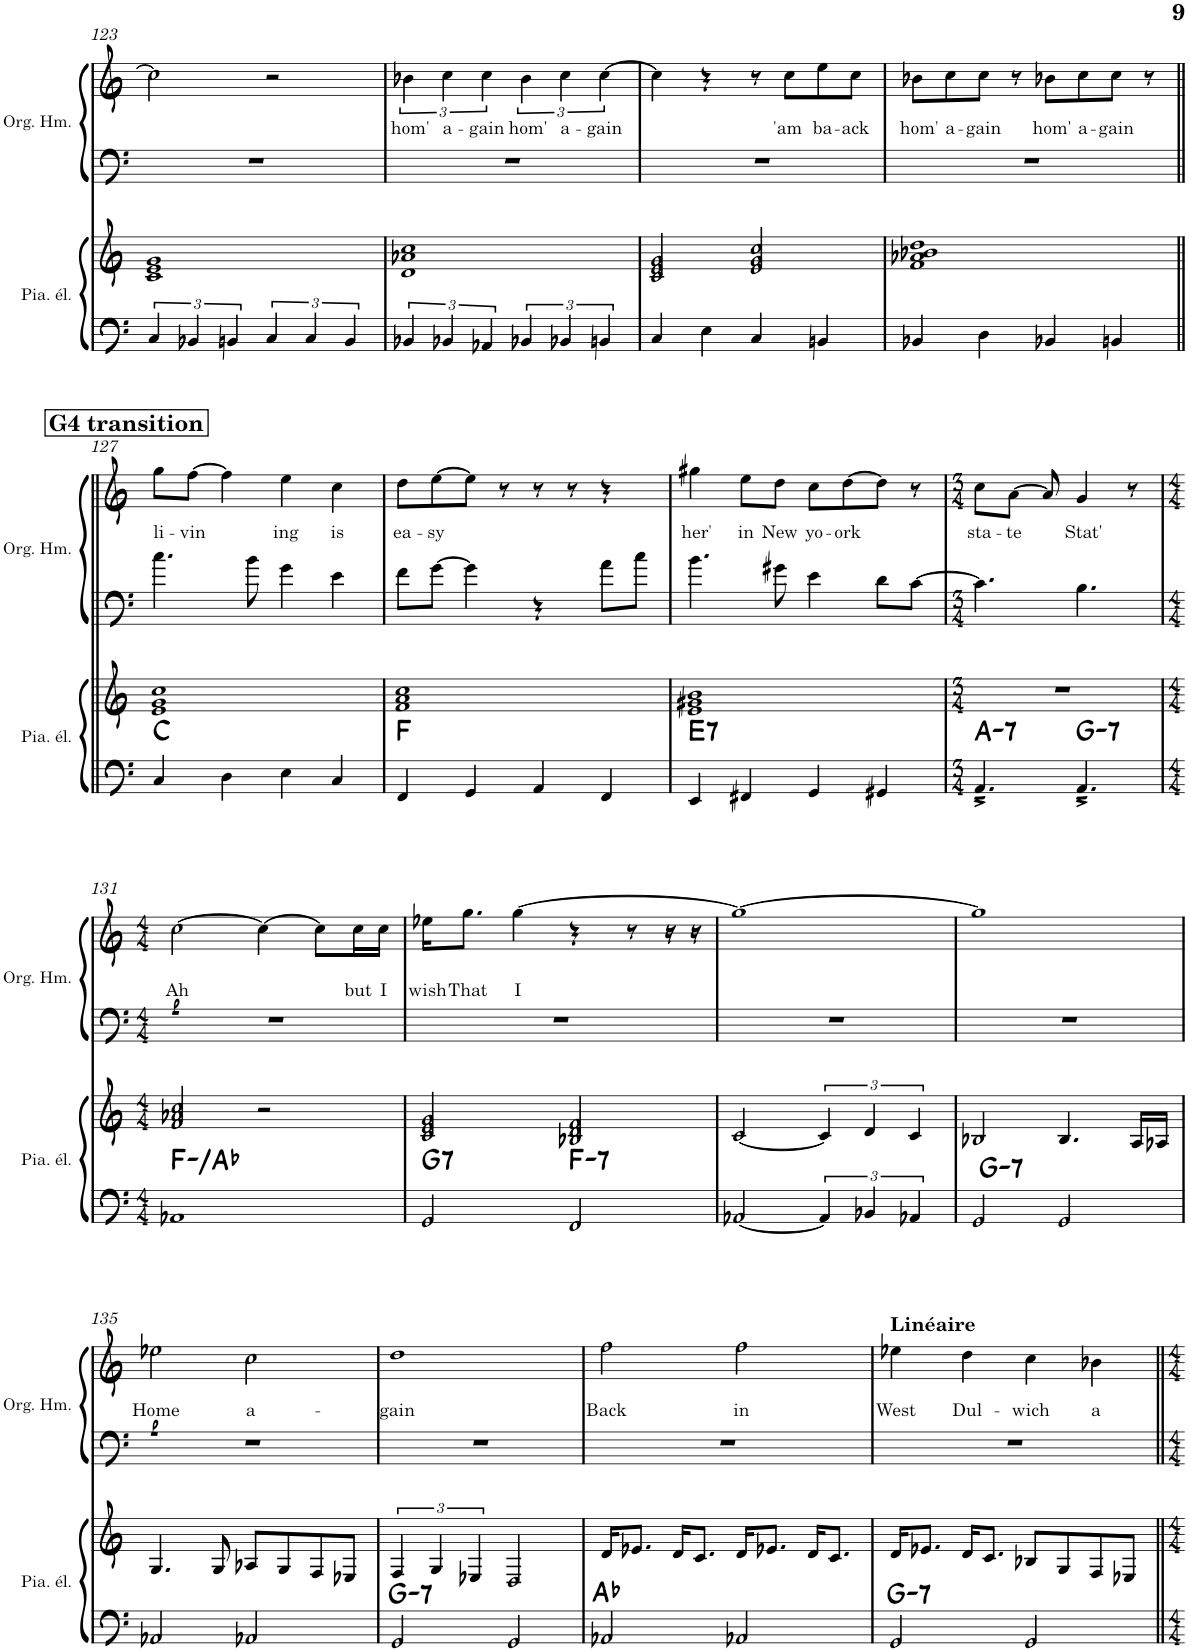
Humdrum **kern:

**kern	**kern	**harte	**kern	**kern	**text	**dynam
*part2	*part2	*part2	*part1	*part1	*part1	*part1
*staff4	*staff3	*	*staff2	*staff1	*staff1	*staff1/2
*I"Piano électrique	*	*	*I"Orgue Hammond	*	*	*
*I'Pia. él.	*	*	*I'Org. Hm.	*	*	*
!!LO:PB:g=z
*clefF4	*clefG2	*	*clefF4	*clefG2	*	*
*k[]	*k[]	*	*k[]	*k[]	*	*
*M4/4	*M4/4	*	*M4/4	*M4/4	*	*
=123	=123	=123	=123	=123	=123	=123
6C/	1c 1e 1g	.	1r	2cc\]	.	.
6BB-X/	.	.	.	.	.	.
6BBn/	.	.	.	.	.	.
6C/	.	.	.	2r	.	.
6C/	.	.	.	.	.	.
6BB/	.	.	.	.	.	.
=124	=124	=124	=124	=124	=124	=124
!	!	!	!	!	!LO:LY:b	!
6BB-X/	1d 1a-X 1cc	.	1r	6b-X\	hom'	.
!	!	!	!	!	!LO:LY:b	!
6BB-X/	.	.	.	6cc\	a-	.
!	!	!	!	!	!LO:LY:b	!
6AA-X/	.	.	.	6cc\	-gain	.
!	!	!	!	!	!LO:LY:b	!
6BB-X/	.	.	.	6b-\	hom'	.
!	!	!	!	!	!LO:LY:b	!
6BB-X/	.	.	.	6cc\	a-	.
!	!	!	!	!	!LO:LY:b	!
6BBn/	.	.	.	[6cc\	-gain	.
=125	=125	=125	=125	=125	=125	=125
4C/	2c/ 2e/ 2g/	.	1r	4cc\]	.	.
4E\	.	.	.	4r	.	.
4C/	2e/ 2g/ 2cc/	.	.	8r	.	.
!	!	!	!	!	!LO:LY:b	!
.	.	.	.	8cc\L	'am	.
!	!	!	!	!	!LO:LY:b	!
4BBn/	.	.	.	8ee\	ba-	.
!	!	!	!	!	!LO:LY:b	!
.	.	.	.	8cc\J	-ack	.
=126	=126	=126	=126	=126	=126	=126
!	!	!	!	!	!LO:LY:b	!
4BB-X/	1f 1a-X 1b-X 1dd	.	1r	8b-X\L	hom'	.
!	!	!	!	!	!LO:LY:b	!
.	.	.	.	8cc\	a-	.
!	!	!	!	!	!LO:LY:b	!
4D\	.	.	.	8cc\J	-gain	.
.	.	.	.	8r	.	.
!	!	!	!	!	!LO:LY:b	!
4BB-X/	.	.	.	8b-X\L	hom'	.
!	!	!	!	!	!LO:LY:b	!
.	.	.	.	8cc\	a-	.
!	!	!	!	!	!LO:LY:b	!
4BBn/	.	.	.	8cc\J	-gain	.
.	.	.	.	8r	.	.
!!LO:LB:g=z
!!LO:REH:place=s1:a:B:cj:fs=14:t=G4 transition
=127||	=127||	=127||	=127||	=127||	=127||	=127||
!	!	!	!	!	!LO:LY:b	!
4C/	1e 1g 1cc	C:maj	4.cc\	8gg\L	li-	.
!	!	!	!	!	!LO:LY:b	!
.	.	.	.	[8ff\J	-vin	.
4D\	.	.	.	4ff\]	.	.
.	.	.	8b\	.	.	.
!	!	!	!	!	!LO:LY:b	!
4E\	.	.	4g\	4ee\	ing	.
!	!	!	!	!	!LO:LY:b	!
4C/	.	.	4e\	4cc\	is	.
=128	=128	=128	=128	=128	=128	=128
!	!	!	!	!	!LO:LY:b	!
4FF/	1f 1a 1cc	F:maj	8f\L	8dd\L	ea-	.
!	!	!	!	!	!LO:LY:b	!
.	.	.	[8g\J	[8ee\	-sy	.
4GG/	.	.	4g\]	8ee\J]	.	.
.	.	.	.	8r	.	.
4AA/	.	.	4r	8r	.	.
.	.	.	.	8r	.	.
4FF/	.	.	8a\L	4r	.	.
.	.	.	8cc\J	.	.	.
=129	=129	=129	=129	=129	=129	=129
!	!	!LO:H:kt=7	!	!	!LO:LY:b	!
4EE/	1e 1g#X 1b	E:7	4.b\	4gg#X\	her'	.
!	!	!	!	!	!LO:LY:b	!
4FF#X/	.	.	.	8ee\L	in	.
!	!	!	!	!	!LO:LY:b	!
.	.	.	8g#X\	8dd\J	New	.
!	!	!	!	!	!LO:LY:b	!
4GG/	.	.	4e\	8cc\L	yo-	.
!	!	!	!	!	!LO:LY:b	!
.	.	.	.	[8dd\	-ork	.
4GG#X/	.	.	8d\L	8dd\J]	.	.
.	.	.	[8c\J	8r	.	.
=130	=130	=130	=130	=130	=130	=130
*M3/4	*M3/4	*	*M3/4	*M3/4	*	*
!	!	!LO:H:kt=7	!	!	!LO:LY:b	!
*	*^	*	*	*	*	*
4.AA~^/	2.r	4.ryy	A:min7	4.c\]	8cc\L	sta-	.
!	!	!	!	!	!	!LO:LY:b	!
.	.	.	.	.	[8a\J	-te	.
.	.	.	.	.	8a/]	.	.
!	!	!	!LO:H:kt=7	!	!	!LO:LY:b	!
4.AA~^/	.	4.ryy	G:min7	4.B\	4g/	Stat'	.
.	.	.	.	.	8r	.	.
*	*v	*v	*	*	*	*	*
!!LO:LB:g=z
=131	=131	=131	=131	=131	=131	=131
*M4/4	*M4/4	*	*M4/4	*M4/4	*	*
*	*^	*	*	*	*	*
!	!	!	!	!	!	!LO:LY:b	!LO:DY:b
*	*v	*v	*	*	*	*	*
1AA-X	2f/ 2a-X/ 2cc/	F:min/b3	1r	[2cc\	Ah	p
.	2r	.	.	4cc\_	.	.
.	.	.	.	8cc\L]	.	.
!	!	!	!	!	!LO:LY:b	!
.	.	.	.	16cc\L	but	.
!	!	!	!	!	!LO:LY:b	!
.	.	.	.	16cc\JJ	I	.
=132	=132	=132	=132	=132	=132	=132
!	!	!LO:H:kt=7	!	!	!LO:LY:b	!
2GG/	2c/ 2e/ 2g/	G:7	1r	16ee-X\KL	wish	.
!	!	!	!	!	!LO:LY:b	!
.	.	.	.	8.gg\J	That	.
!	!	!	!	!	!LO:LY:b	!
.	.	.	.	[4gg\	I	.
!	!	!LO:H:kt=7	!	!	!	!
2FF/	2B-X/ 2d/ 2f/	F:min7	.	4r	.	.
.	.	.	.	8r	.	.
.	.	.	.	16r	.	.
.	.	.	.	16r	.	.
=133	=133	=133	=133	=133	=133	=133
[2AA-X/	[2c/	.	1r	1gg_	.	.
6AA-/]	6c/]	.	.	.	.	.
6BB-X/	6d/	.	.	.	.	.
6AA-X/	6c/	.	.	.	.	.
=134	=134	=134	=134	=134	=134	=134
!	!	!LO:H:kt=7	!	!	!	!
2GG/	2B-X/	G:min7	1r	1gg]	.	.
2GG/	4.B-/	.	.	.	.	.
.	16A/LL	.	.	.	.	.
.	16A-X/JJ	.	.	.	.	.
!!LO:LB:g=z
=135	=135	=135	=135	=135	=135	=135
!	!	!	!	!	!LO:LY:b	!LO:DY:b
2AA-X/	4.G/	.	1r	2ee-X\	Home	p
.	8G/	.	.	.	.	.
!	!	!	!	!	!LO:LY:b	!
2AA-X/	8A-X/L	.	.	2cc\	a-	.
.	8G/	.	.	.	.	.
.	8F/	.	.	.	.	.
.	8E-X/J	.	.	.	.	.
=136	=136	=136	=136	=136	=136	=136
!	!	!LO:H:kt=7	!	!	!LO:LY:b	!
2GG/	6F/	G:min7	1r	1dd	-gain	.
.	6G/	.	.	.	.	.
.	6E-X/	.	.	.	.	.
2GG/	2D/	.	.	.	.	.
=137	=137	=137	=137	=137	=137	=137
!	!	!	!	!	!LO:LY:b	!
2AA-X/	16d/KL	Ab:maj	1r	2ff\	Back	.
.	8.e-X/J	.	.	.	.	.
.	16d/KL	.	.	.	.	.
.	8.c/J	.	.	.	.	.
!	!	!	!	!	!LO:LY:b	!
2AA-X/	16d/KL	.	.	2ff\	in	.
.	8.e-X/J	.	.	.	.	.
.	16d/KL	.	.	.	.	.
.	8.c/J	.	.	.	.	.
=138	=138	=138	=138	=138	=138	=138
!	!	!	!	!LO:TX:a:B:t=Linéaire	!	!
!	!	!LO:H:kt=7	!	!	!LO:LY:b	!
2GG/	16d/KL	G:min7	1r	4ee-X\	West	.
.	8.e-X/J	.	.	.	.	.
!	!	!	!	!	!LO:LY:b	!
.	16d/KL	.	.	4dd\	Dul-	.
.	8.c/J	.	.	.	.	.
!	!	!	!	!	!LO:LY:b	!
2GG/	8B-X/L	.	.	4cc\	-wich	.
.	8G/	.	.	.	.	.
!	!	!	!	!	!LO:LY:b	!
.	8F/	.	.	4b-X\	a	.
.	8E-X/J	.	.	.	.	.
=||	=||	=||	=||	=||	=||	=||
*-	*-	*-	*-	*-	*-	*-
